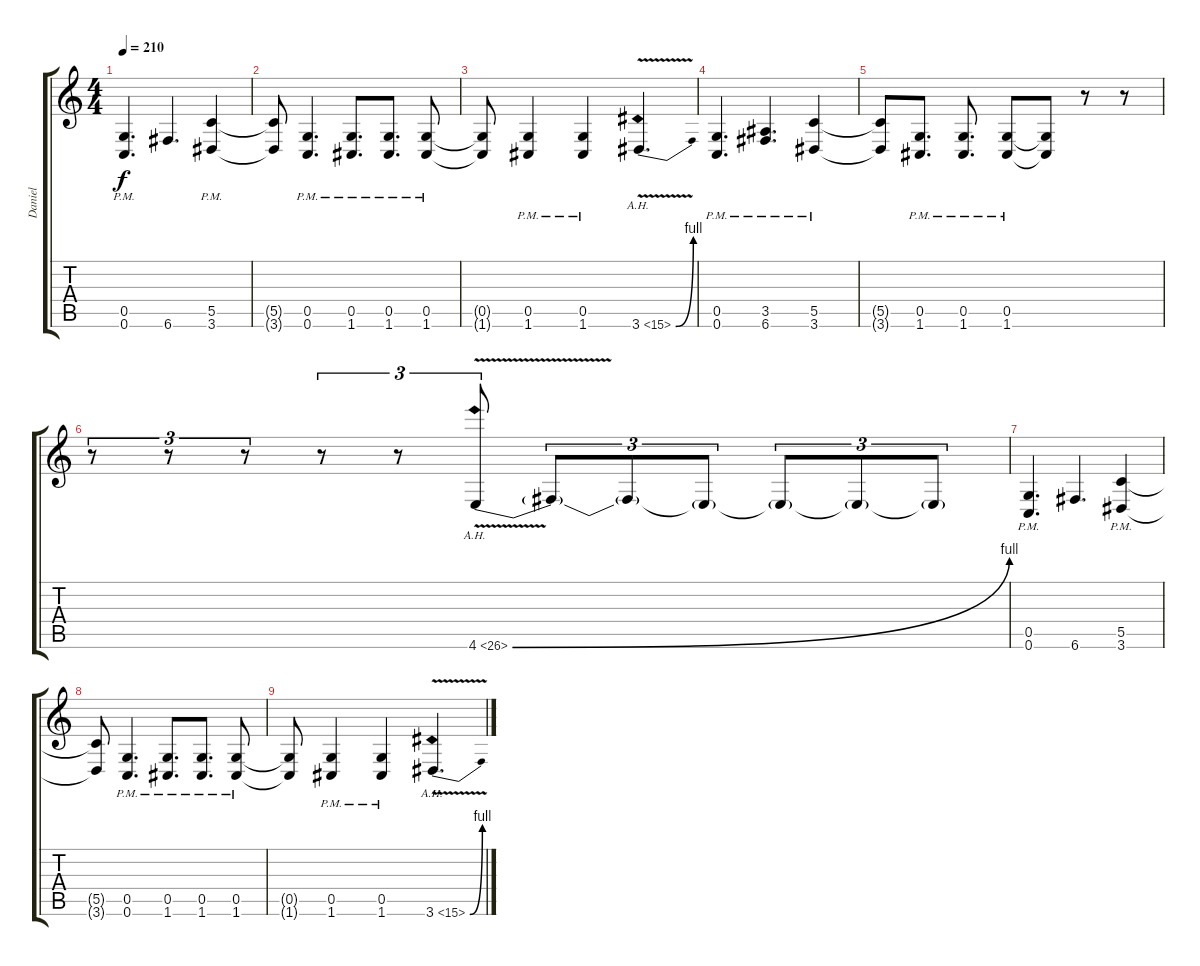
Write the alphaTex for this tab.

\track ("Daniel" "Daniel") {instrument distortionguitar}
\staff {score tabs}
\tuning (D4 A3 F3 C3 G2 C2) {hide}
\ts (4 4)
\tempo 210
\clef g2
\ks c
(0.5{pm} 0.6{pm}).4{d dy f} 6.6.4{d} (5.5{pm} 3.6{pm}).4 |
(5.5{t} 3.6{t}).8 (0.5{pm} 0.6{pm}).4{d} (0.5{pm} 1.6{pm}).8{d} (0.5{pm} 1.6{pm}).8{d} (0.5{pm} 1.6{pm}).8 |
(0.5{t} 1.6{t}).8 (0.5{pm} 1.6{pm}).4 (0.5{pm} 1.6{pm}).4 3.6{be (bend 0 0 60 4) ah 12 v}.4{d} |
(0.5{pm} 0.6{pm}).4{d} (3.5{pm} 6.6{pm}).4{d} (5.5{pm} 3.6{pm}).4 |
(5.5{t} 3.6{t}).8 (0.5{pm} 1.6{pm}).8{d} (0.5{pm} 1.6{pm}).8{d} (0.5{pm} 1.6{pm}).8 (0.5{t} 1.6{t}).8 r.8 r.8 |
r.8{tu (3 2)} r.8{tu (3 2)} r.8{tu (3 2)} r.8{tu (3 2)} r.8{tu (3 2)} 4.6{be (bend 0 0 60 4) ah 22 v}.8{tu (3 2)} 4.6{t}.8{tu (3 2)} 4.6{t}.8{tu (3 2)} 4.6{t}.8{tu (3 2)} 4.6{t}.8{tu (3 2)} 4.6{t}.8{tu (3 2)} 4.6{t}.8{tu (3 2)} |
(0.5{pm} 0.6{pm}).4{d} 6.6.4{d} (5.5{pm} 3.6{pm}).4 |
(5.5{t} 3.6{t}).8 (0.5{pm} 0.6{pm}).4{d} (0.5{pm} 1.6{pm}).8{d} (0.5{pm} 1.6{pm}).8{d} (0.5{pm} 1.6{pm}).8 |
(0.5{t} 1.6{t}).8 (0.5{pm} 1.6{pm}).4 (0.5{pm} 1.6{pm}).4 3.6{be (bend 0 0 60 4) ah 12 v}.4{d}
